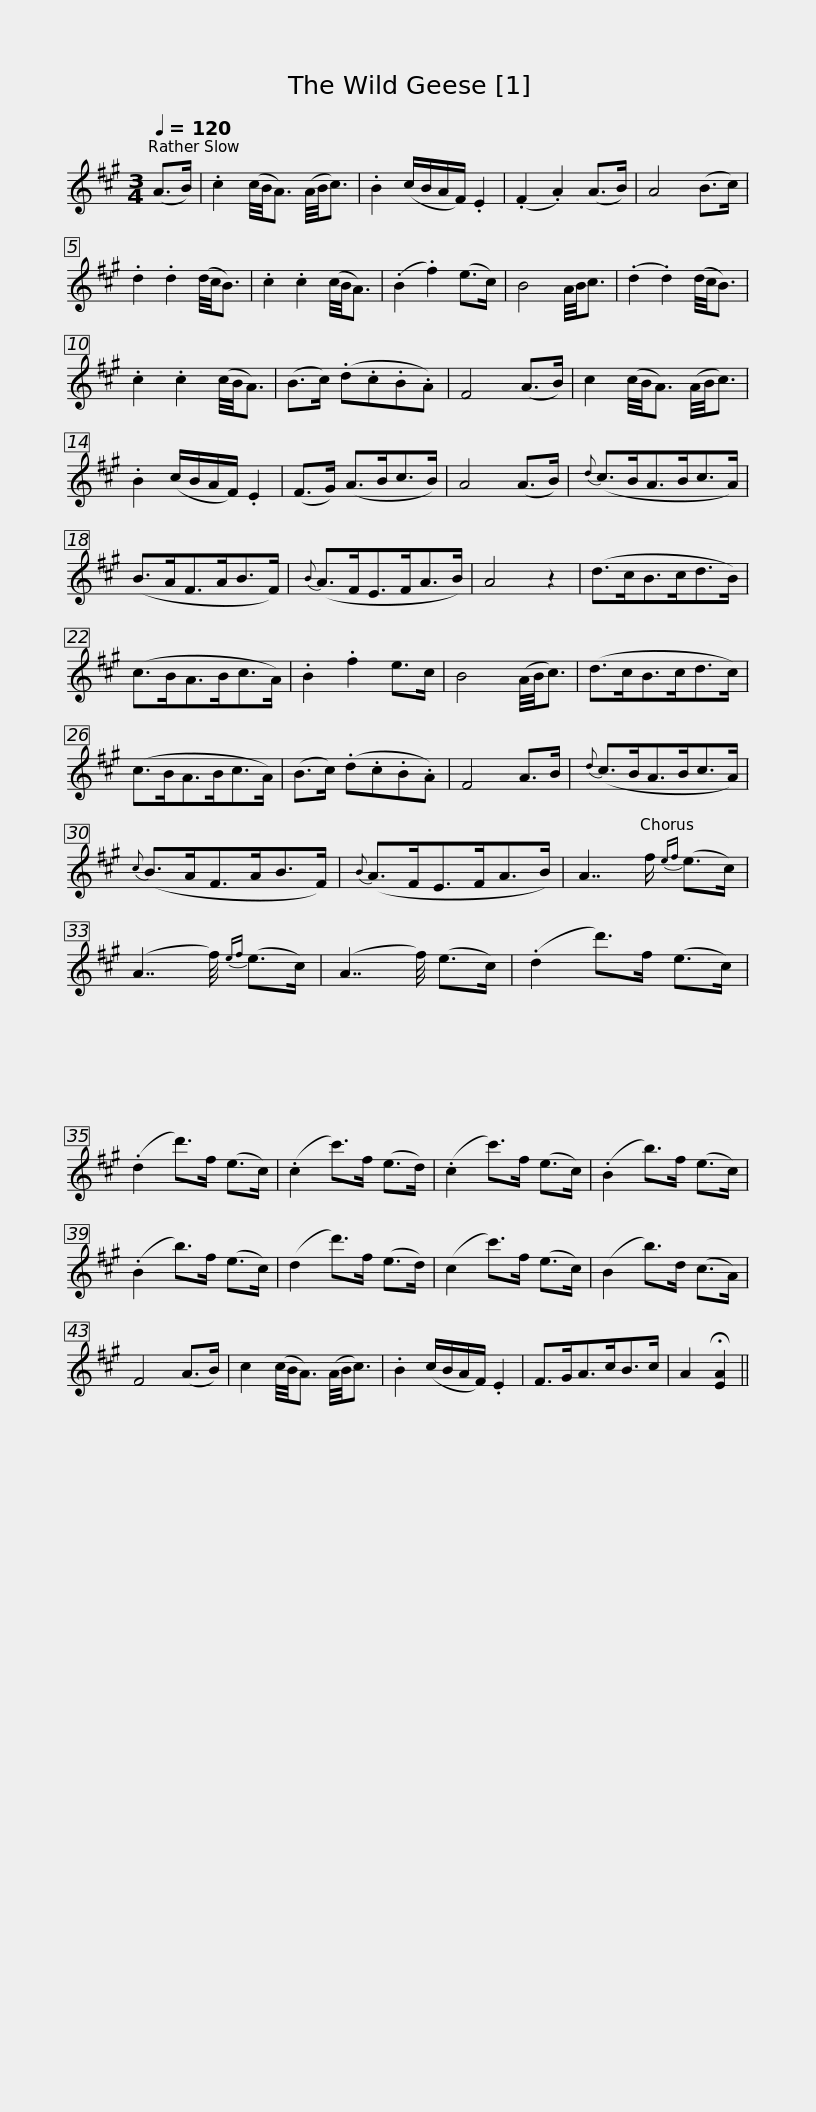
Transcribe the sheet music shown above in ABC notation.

X:1
L:1/8
Q:1/4=120
M:3/4
I:linebreak $
K:A
V:1 treble
V:1
 (A>B) | .c2 (c/4B/4A3/2) (A/4B/4c3/2) | .B2 (c/B/A/F/) .E2 | (.F2 .A2) (A>B) | A4 (B>c) | %5
 .d2 .d2 (d/4c/4B3/2) | .c2 .c2 (c/4B/4A3/2) | (.B2 .f2) (e>c) |$ B4 A/4B/4c3/2 | (.d2 .d2) (d/4c/4B3/2) | %10
 .c2 .c2 (c/4B/4A3/2) | (B>c) (.d.c.B.A) | F4 (A>B) | c2 (c/4B/4A3/2) (A/4B/4c3/2) | .B2 (c/B/A/F/) .E2 |$ %15
 (F>G) (A>Bc>B) | A4 (A>B) |{d} (c>BA>Bc>A) | (B>AF>AB>F) |{B} (A>FE>FA>B) | %20
 A4 z2 | (d>cB>cd>B) |$ (c>BA>Bc>A) | .B2 .f2 e>c | B4 (A/4B/4c3/2) | %25
 (d>cB>cd>c) | (c>BA>Bc>A) | (B>c) (.d.c.B.A) | F4 A>B |${d} (c>BA>Bc>A) | %30
{c} (B>AF>AB>F) |{B} (A>FE>FA>B) | A7/2 f/{ef} (e>c) | (A7/2 f/4){ef} (e>c) | (A7/2 f/4) (e>c) |$ %35
 (.d2 d'>)f (e>c) | (.d2 d'>)f (e>c) | (.c2 c'>)f (e>d) | (.c2 c'>)f (e>c) | (.B2 b>)f (e>c) | %40
 (.B2 b>)f (e>c) | (d2 d'>)f (e>d) |$ (c2 c'>)f (e>c) | (B2 b>)d (c>A) | F4 (A>B) | %45
 c2 (c/4B/4A3/2) (A/4B/4c3/2) | .B2 (c/B/A/F/) .E2 | F>GA>cB>c | A2 !fermata![EA]2 || %49
